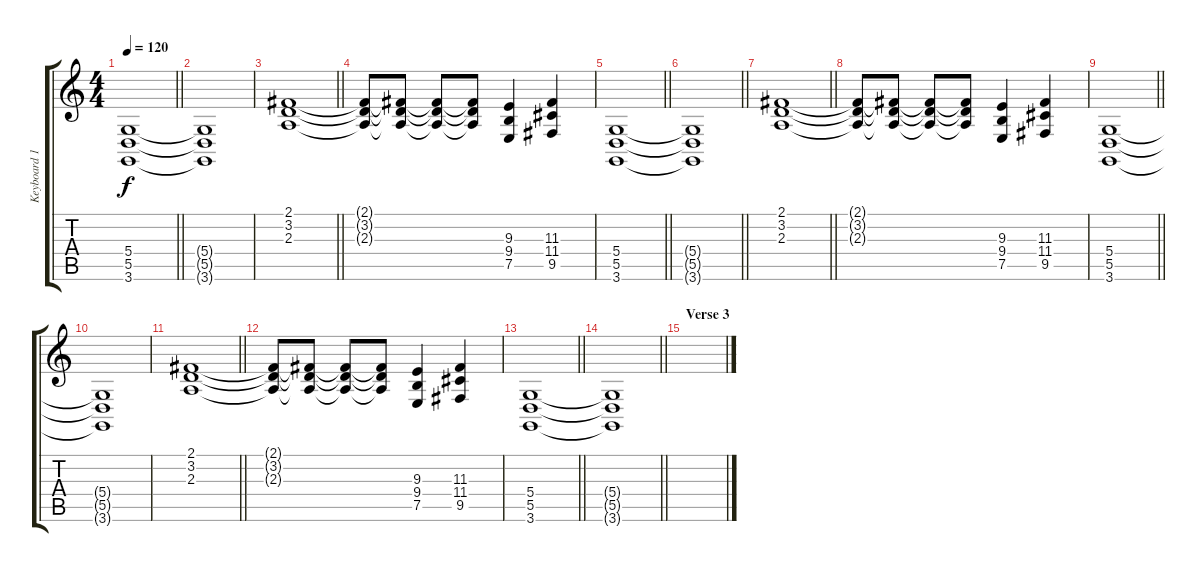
\track ("Keyboard 1" "Keyboard 1") {instrument electricpiano1}
\staff {score tabs}
\tuning (E4 B3 G3 D3 A2 E2) {hide}
\ts (4 4)
\tempo 120
\clef g2
\barLineRight lightlight
\ks c
(5.4 5.5 3.6).1{dy f} |
(5.4{t} 5.5{t} 3.6{t}).1 |
\barLineRight lightlight
(2.1 3.2 2.3).1 |
(2.1{t} 3.2{t} 2.3{t}).8 (2.1{t} 3.2{t} 2.3{t}).8 (2.1{t} 3.2{t} 2.3{t}).8 (2.1{t} 3.2{t} 2.3{t}).8 (9.3 9.4 7.5).4 (11.3 11.4 9.5).4 |
\barLineRight lightlight
(5.4 5.5 3.6).1 |
\barLineRight lightlight
(5.4{t} 5.5{t} 3.6{t}).1 |
\barLineRight lightlight
(2.1 3.2 2.3).1 |
(2.1{t} 3.2{t} 2.3{t}).8 (2.1{t} 3.2{t} 2.3{t}).8 (2.1{t} 3.2{t} 2.3{t}).8 (2.1{t} 3.2{t} 2.3{t}).8 (9.3 9.4 7.5).4 (11.3 11.4 9.5).4 |
\barLineRight lightlight
(5.4 5.5 3.6).1 |
(5.4{t} 5.5{t} 3.6{t}).1 |
\barLineRight lightlight
(2.1 3.2 2.3).1 |
(2.1{t} 3.2{t} 2.3{t}).8 (2.1{t} 3.2{t} 2.3{t}).8 (2.1{t} 3.2{t} 2.3{t}).8 (2.1{t} 3.2{t} 2.3{t}).8 (9.3 9.4 7.5).4 (11.3 11.4 9.5).4 |
\barLineRight lightlight
(5.4 5.5 3.6).1 |
\barLineRight lightlight
(5.4{t} 5.5{t} 3.6{t}).1 |
\section ("" "Verse 3")
